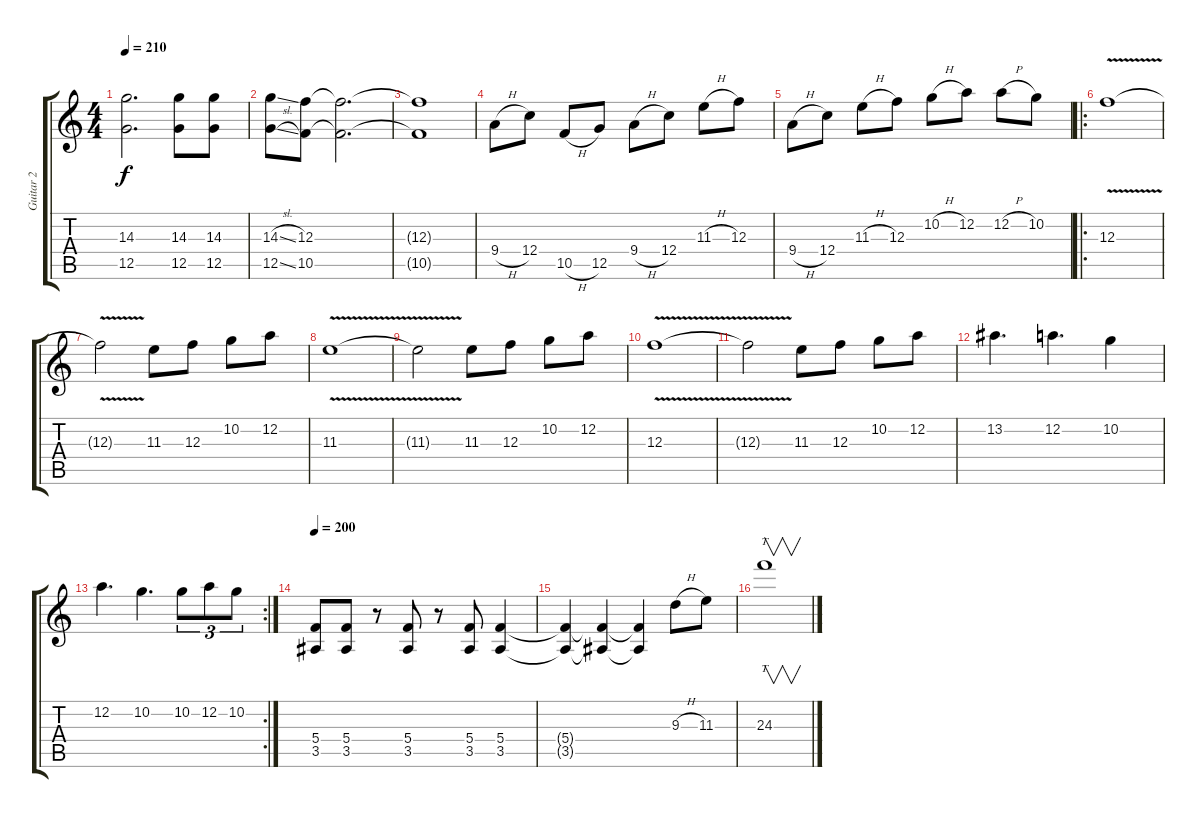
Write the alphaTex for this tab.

\track ("Guitar 2" "Guitar 2") {instrument distortionguitar}
\staff {score tabs}
\tuning (D4 A3 F3 C3 G2 D2) {hide}
\ts (4 4)
\tempo 210
\clef g2
\ks c
(14.3{t} 12.5{t}).2{d dy f} (14.3 12.5).8 (14.3 12.5).8 |
(14.3{sl} 12.5{sl}).8 (12.3 10.5).8 (12.3{t} 10.5{t}).2{d} |
(12.3{t} 10.5{t}).1 |
9.4{h}.8 12.4.8 10.5{h}.8 12.5.8 9.4{h}.8 12.4.8 11.3{h}.8 12.3.8 |
9.4{h}.8 12.4.8 11.3{h}.8 12.3.8 10.2{h}.8 12.2.8 12.2{h}.8 10.2.8 |
\ro
12.3{v}.1 |
12.3{t}.2 11.3.8 12.3.8 10.2.8 12.2.8 |
11.3{v}.1 |
11.3{t}.2 11.3.8 12.3.8 10.2.8 12.2.8 |
12.3{v}.1 |
12.3{t}.2 11.3.8 12.3.8 10.2.8 12.2.8 |
13.2.4{d} 12.2.4{d} 10.2.4 |
\rc 2
12.2.4{d} 10.2.4{d} 10.2.8{tu (3 2)} 12.2.8{tu (3 2)} 10.2.8{tu (3 2)} |
\tempo 200
(5.4 3.5).8 (5.4 3.5).8 r.8 (5.4 3.5).8 r.8 (5.4 3.5).8 (5.4 3.5).4 |
(5.4{t} 3.5{t}).4 (5.4{t} 3.5{t}).4 (5.4{t} 3.5{t}).4 9.3{h}.8 11.3.8 |
24.3.1{v tt}
